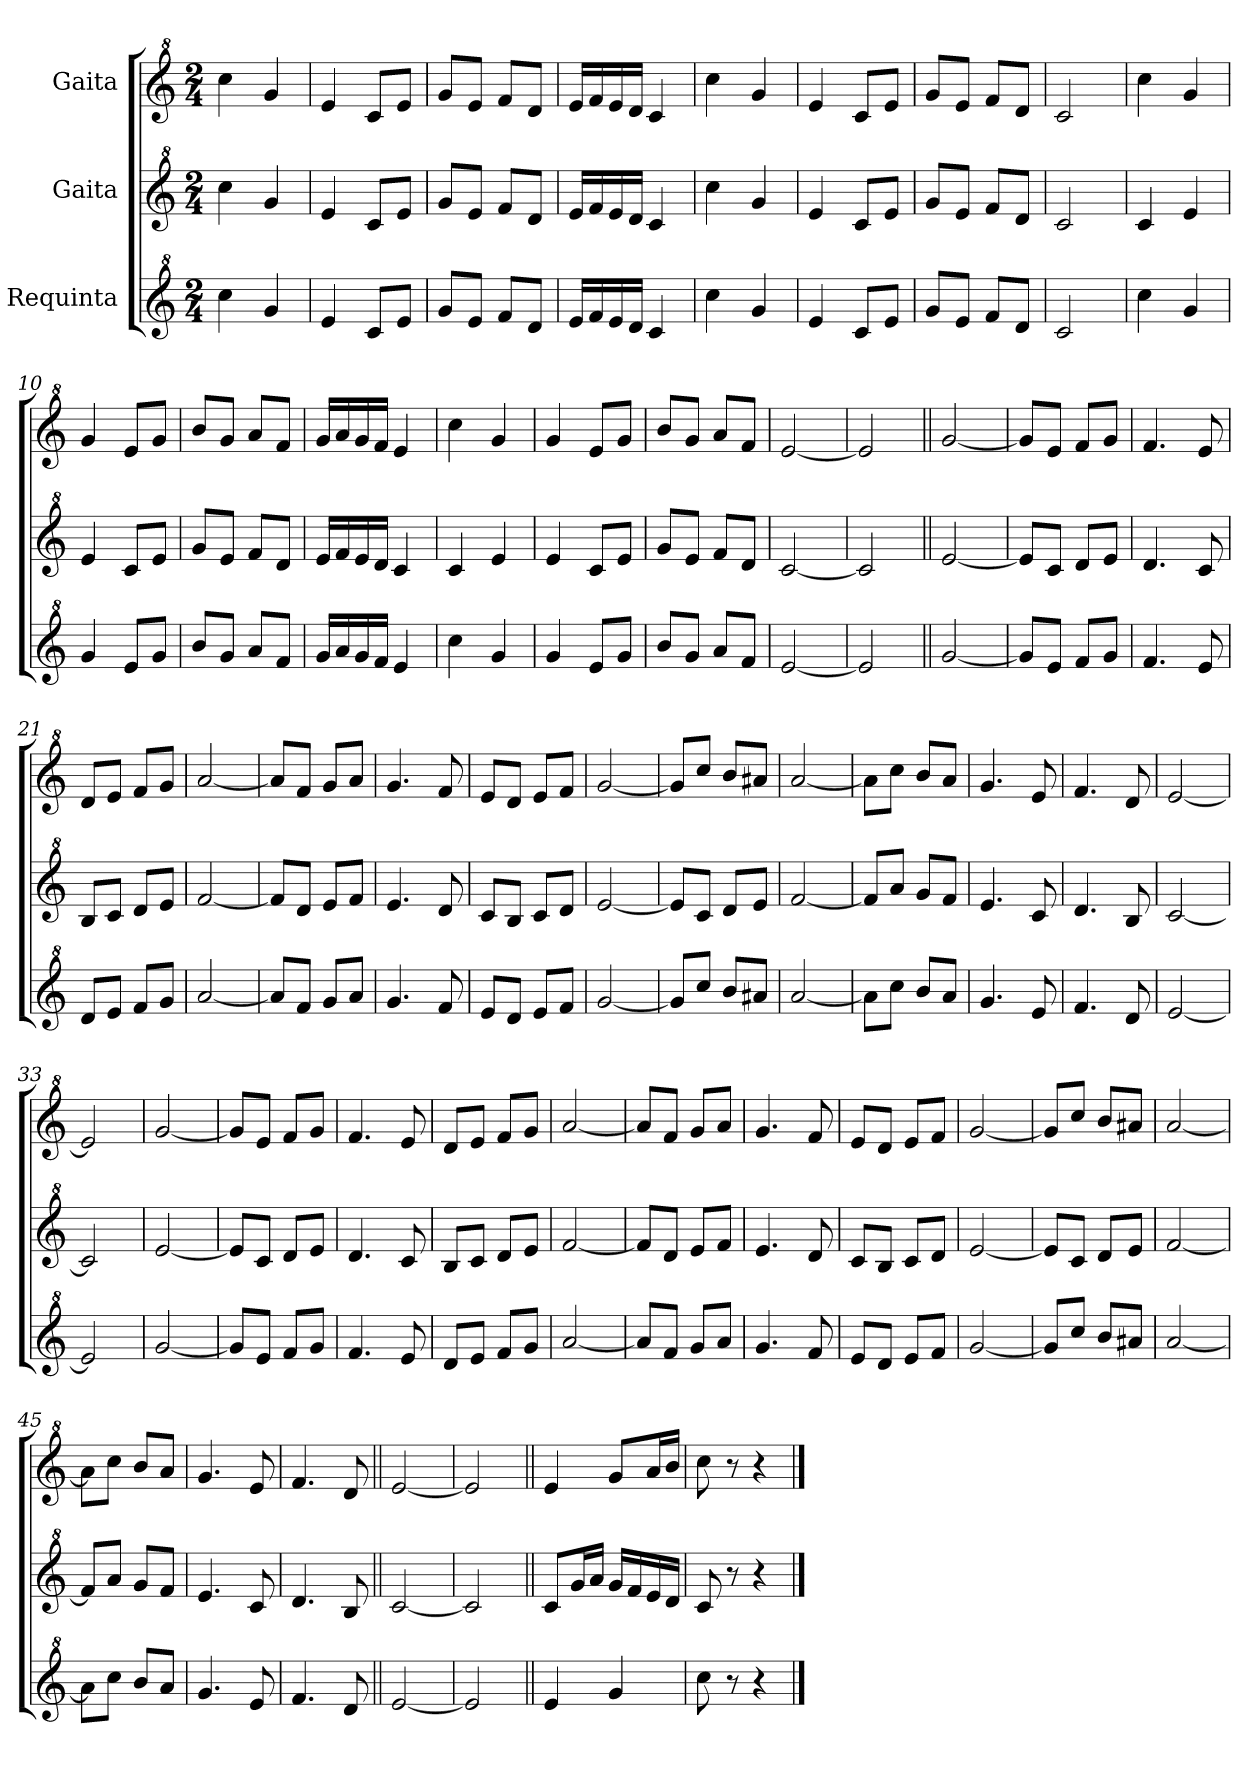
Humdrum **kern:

**kern	**kern	**kern
*part3	*part2	*part1
*staff3	*staff2	*staff1
*I"Requinta	*I"Gaita	*I"Gaita
*clefG^2	*clefG^2	*clefG^2
*k[]	*k[]	*k[]
*M2/4	*M2/4	*M2/4
*MM130	*MM130	*MM130
=1	=1	=1
4ccc\	4ccc\	4ccc\
4gg/	4gg/	4gg/
=2	=2	=2
4ee/	4ee/	4ee/
8cc/L	8cc/L	8cc/L
8ee/J	8ee/J	8ee/J
=3	=3	=3
8gg/L	8gg/L	8gg/L
8ee/J	8ee/J	8ee/J
8ff/L	8ff/L	8ff/L
8dd/J	8dd/J	8dd/J
=4	=4	=4
16ee/LL	16ee/LL	16ee/LL
16ff/	16ff/	16ff/
16ee/	16ee/	16ee/
16dd/JJ	16dd/JJ	16dd/JJ
4cc/	4cc/	4cc/
=5	=5	=5
4ccc\	4ccc\	4ccc\
4gg/	4gg/	4gg/
=6	=6	=6
4ee/	4ee/	4ee/
8cc/L	8cc/L	8cc/L
8ee/J	8ee/J	8ee/J
=7	=7	=7
8gg/L	8gg/L	8gg/L
8ee/J	8ee/J	8ee/J
8ff/L	8ff/L	8ff/L
8dd/J	8dd/J	8dd/J
=8	=8	=8
2cc/	2cc/	2cc/
=9	=9	=9
4ccc\	4cc/	4ccc\
4gg/	4ee/	4gg/
=10	=10	=10
4gg/	4ee/	4gg/
8ee/L	8cc/L	8ee/L
8gg/J	8ee/J	8gg/J
!!LO:LB:g=z
=11	=11	=11
8bb/L	8gg/L	8bb/L
8gg/J	8ee/J	8gg/J
8aa/L	8ff/L	8aa/L
8ff/J	8dd/J	8ff/J
=12	=12	=12
16gg/LL	16ee/LL	16gg/LL
16aa/	16ff/	16aa/
16gg/	16ee/	16gg/
16ff/JJ	16dd/JJ	16ff/JJ
4ee/	4cc/	4ee/
=13	=13	=13
4ccc\	4cc/	4ccc\
4gg/	4ee/	4gg/
=14	=14	=14
4gg/	4ee/	4gg/
8ee/L	8cc/L	8ee/L
8gg/J	8ee/J	8gg/J
=15	=15	=15
8bb/L	8gg/L	8bb/L
8gg/J	8ee/J	8gg/J
8aa/L	8ff/L	8aa/L
8ff/J	8dd/J	8ff/J
=16	=16	=16
[2ee/	[2cc/	[2ee/
=17	=17	=17
2ee/]	2cc/]	2ee/]
=18||	=18||	=18||
[2gg/	[2ee/	[2gg/
=19	=19	=19
8gg/L]	8ee/L]	8gg/L]
8ee/J	8cc/J	8ee/J
8ff/L	8dd/L	8ff/L
8gg/J	8ee/J	8gg/J
=20	=20	=20
4.ff/	4.dd/	4.ff/
8ee/	8cc/	8ee/
=21	=21	=21
8dd/L	8b/L	8dd/L
8ee/J	8cc/J	8ee/J
8ff/L	8dd/L	8ff/L
8gg/J	8ee/J	8gg/J
!!LO:LB:g=z
=22	=22	=22
[2aa/	[2ff/	[2aa/
=23	=23	=23
8aa/L]	8ff/L]	8aa/L]
8ff/J	8dd/J	8ff/J
8gg/L	8ee/L	8gg/L
8aa/J	8ff/J	8aa/J
=24	=24	=24
4.gg/	4.ee/	4.gg/
8ff/	8dd/	8ff/
=25	=25	=25
8ee/L	8cc/L	8ee/L
8dd/J	8b/J	8dd/J
8ee/L	8cc/L	8ee/L
8ff/J	8dd/J	8ff/J
=26	=26	=26
[2gg/	[2ee/	[2gg/
=27	=27	=27
8gg/L]	8ee/L]	8gg/L]
8ccc/J	8cc/J	8ccc/J
8bb/L	8dd/L	8bb/L
8aa#X/J	8ee/J	8aa#X/J
=28	=28	=28
[2aa/	[2ff/	[2aa/
=29	=29	=29
8aa\L]	8ff/L]	8aa\L]
8ccc\J	8aa/J	8ccc\J
8bb/L	8gg/L	8bb/L
8aa/J	8ff/J	8aa/J
=30	=30	=30
4.gg/	4.ee/	4.gg/
8ee/	8cc/	8ee/
=31	=31	=31
4.ff/	4.dd/	4.ff/
8dd/	8b/	8dd/
=32	=32	=32
[2ee/	[2cc/	[2ee/
=33	=33	=33
2ee/]	2cc/]	2ee/]
!!LO:LB:g=z
=34	=34	=34
[2gg/	[2ee/	[2gg/
=35	=35	=35
8gg/L]	8ee/L]	8gg/L]
8ee/J	8cc/J	8ee/J
8ff/L	8dd/L	8ff/L
8gg/J	8ee/J	8gg/J
=36	=36	=36
4.ff/	4.dd/	4.ff/
8ee/	8cc/	8ee/
=37	=37	=37
8dd/L	8b/L	8dd/L
8ee/J	8cc/J	8ee/J
8ff/L	8dd/L	8ff/L
8gg/J	8ee/J	8gg/J
=38	=38	=38
[2aa/	[2ff/	[2aa/
=39	=39	=39
8aa/L]	8ff/L]	8aa/L]
8ff/J	8dd/J	8ff/J
8gg/L	8ee/L	8gg/L
8aa/J	8ff/J	8aa/J
=40	=40	=40
4.gg/	4.ee/	4.gg/
8ff/	8dd/	8ff/
=41	=41	=41
8ee/L	8cc/L	8ee/L
8dd/J	8b/J	8dd/J
8ee/L	8cc/L	8ee/L
8ff/J	8dd/J	8ff/J
=42	=42	=42
[2gg/	[2ee/	[2gg/
=43	=43	=43
8gg/L]	8ee/L]	8gg/L]
8ccc/J	8cc/J	8ccc/J
8bb/L	8dd/L	8bb/L
8aa#X/J	8ee/J	8aa#X/J
=44	=44	=44
[2aa/	[2ff/	[2aa/
!!LO:PB:g=z
=45	=45	=45
8aa\L]	8ff/L]	8aa\L]
8ccc\J	8aa/J	8ccc\J
8bb/L	8gg/L	8bb/L
8aa/J	8ff/J	8aa/J
=46	=46	=46
4.gg/	4.ee/	4.gg/
8ee/	8cc/	8ee/
=47	=47	=47
4.ff/	4.dd/	4.ff/
8dd/	8b/	8dd/
=48||	=48||	=48||
[2ee/	[2cc/	[2ee/
=49	=49	=49
2ee/]	2cc/]	2ee/]
=50||	=50||	=50||
4ee/	8cc/L	4ee/
.	16gg/L	.
.	16aa/JJ	.
4gg/	16gg/LL	8gg/L
.	16ff/	.
.	16ee/	16aa/L
.	16dd/JJ	16bb/JJ
=51	=51	=51
8ccc\	8cc/	8ccc\
8r	8r	8r
4r	4r	4r
==	==	==
*-	*-	*-
